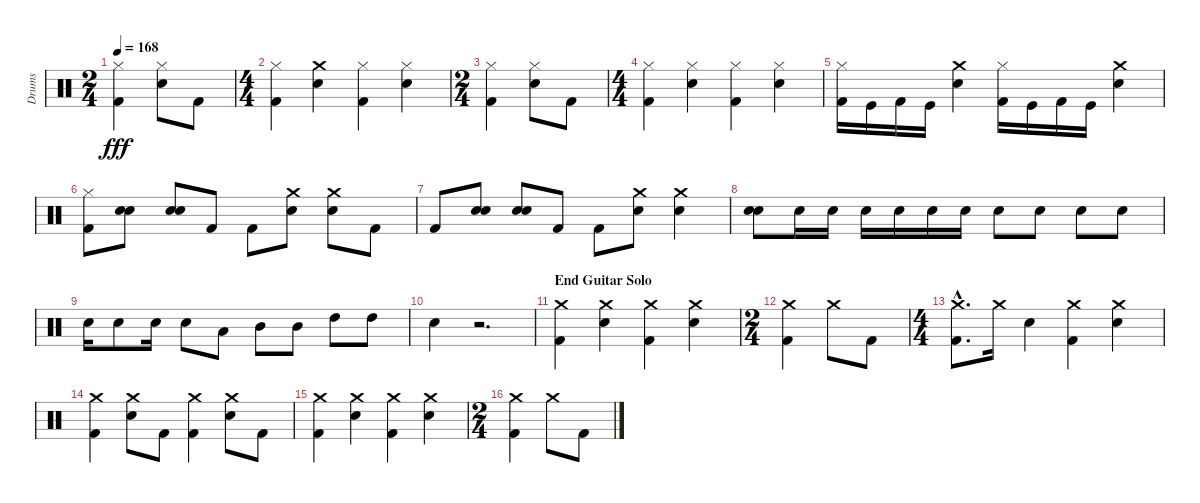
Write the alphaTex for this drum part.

\track ("Drums" "Drums") {instrument percussion}
\staff {score}
\articulation defaults
\ts (2 4)
\tempo 168
\clef neutral
\ks c
("Hi-Hat (closed)" "Kick (hit) 2").4{dy fff} ("Snare (hit) 2" "Hi-Hat (closed)").8 "Kick (hit) 2".8 |
\ts (4 4)
("Kick (hit) 2" "Hi-Hat (closed)").4 ("Crash medium (hit)" "Snare (hit) 2").4 ("Kick (hit) 2" "Hi-Hat (closed)").4 ("Snare (hit) 2" "Hi-Hat (closed)").4 |
\ts (2 4)
("Hi-Hat (closed)" "Kick (hit) 2").4 ("Snare (hit) 2" "Hi-Hat (closed)").8 "Kick (hit) 2".8 |
\ts (4 4)
("Kick (hit) 2" "Hi-Hat (closed)").4 ("Snare (hit) 2" "Hi-Hat (closed)").4 ("Kick (hit) 2" "Hi-Hat (closed)").4 ("Snare (hit) 2" "Hi-Hat (closed)").4 |
("Hi-Hat (closed)" "Kick (hit) 2").16 "Kick (hit)".16 "Kick (hit) 2".16 "Kick (hit)".16 ("Crash medium (hit)" "Snare (hit) 2").4 ("Hi-Hat (closed)" "Kick (hit) 2").16 "Kick (hit)".16 "Kick (hit) 2".16 "Kick (hit)".16 ("Crash medium (hit)" "Snare (hit) 2").4 |
("Kick (hit) 2" "Hi-Hat (closed)").8 ("Snare (hit) 2" "Snare (hit) 2").8 ("Snare (hit) 2" "Snare (hit) 2").8 "Kick (hit) 2".8 "Kick (hit) 2".8 ("Snare (hit) 2" "Crash medium (hit)").8 ("Snare (hit) 2" "Crash medium (hit)").8 "Kick (hit) 2".8 |
"Kick (hit) 2".8 ("Snare (hit) 2" "Snare (hit) 2").8 ("Snare (hit) 2" "Snare (hit) 2").8 "Kick (hit) 2".8 "Kick (hit) 2".8 ("Crash medium (hit)" "Snare (hit) 2").8 ("Snare (hit) 2" "Crash medium (hit)").4 |
("Snare (hit) 2" "Snare (hit) 2").8 "Snare (hit) 2".16 "Snare (hit) 2".16 "Snare (hit) 2".16 "Snare (hit) 2".16 "Snare (hit) 2".16 "Snare (hit) 2".16 "Snare (hit) 2".8 "Snare (hit) 2".8 "Snare (hit) 2".8 "Snare (hit) 2".8 |
"Snare (hit) 2".16 "Snare (hit) 2".8 "Snare (hit) 2".16 "Snare (hit) 2".8 "Low Tom (hit)".8 "Mid Tom (hit)".8 "Mid Tom (hit)".8 "High Tom (hit)".8 "High Tom (hit)".8 |
"Snare (hit) 2".4 r.2{d} |
\section ("" "End Guitar Solo")
("Kick (hit) 2" "Crash medium (hit)").4 ("Snare (hit) 2" "Crash medium (hit)").4 ("Kick (hit) 2" "Crash medium (hit)").4 ("Snare (hit) 2" "Crash medium (hit)").4 |
\ts (2 4)
("Kick (hit) 2" "Crash medium (hit)").4 "Crash medium (hit)".8 "Kick (hit) 2".8 |
\ts (4 4)
("Kick (hit) 2" "Crash medium (hit)"{hac}).8{d} "Crash medium (hit)".16 "Snare (hit) 2".4 ("Kick (hit) 2" "Crash medium (hit)").4 ("Snare (hit) 2" "Crash medium (hit)").4 |
("Kick (hit) 2" "Crash medium (hit)").4 ("Snare (hit) 2" "Crash medium (hit)").8 "Kick (hit) 2".8 ("Kick (hit) 2" "Crash medium (hit)").4 ("Snare (hit) 2" "Crash medium (hit)").8 "Kick (hit) 2".8 |
("Kick (hit) 2" "Crash medium (hit)").4 ("Snare (hit) 2" "Crash medium (hit)").4 ("Kick (hit) 2" "Crash medium (hit)").4 ("Snare (hit) 2" "Crash medium (hit)").4 |
\ts (2 4)
("Kick (hit) 2" "Crash medium (hit)").4 "Crash medium (hit)".8 "Kick (hit) 2".8
